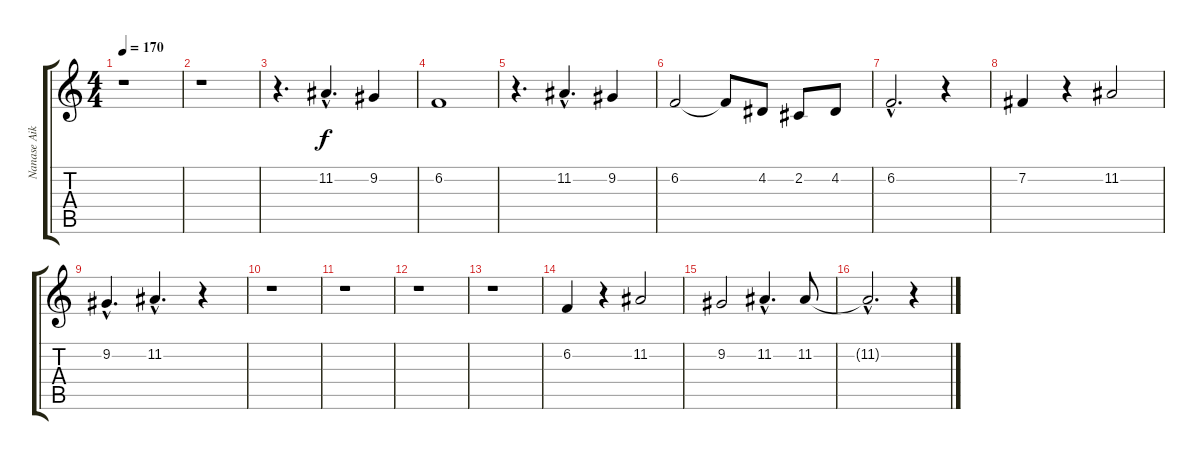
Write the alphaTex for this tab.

\track ("Nanase Aikawa (Back Vocal)" "Nanase Aik") {instrument clarinet}
\staff {score tabs}
\tuning (E4 B3 G3 D3 A2 E2) {hide}
\ts (4 4)
\tempo 170
\clef g2
\ks c
r.1{dy f} |
r.1 |
r.4{d} 11.2{hac}.4{d} 9.2.4 |
6.2.1 |
r.4{d} 11.2{hac}.4{d} 9.2.4 |
6.2.2 6.2{t}.8 4.2.8 2.2.8 4.2.8 |
6.2{hac}.2{d} r.4 |
7.2.4 r.4 11.2.2 |
9.2{hac}.4{d} 11.2{hac}.4{d} r.4 |
r.1 |
r.1 |
r.1 |
r.1 |
6.2.4 r.4 11.2.2 |
9.2.2 11.2{hac}.4{d} 11.2.8 |
11.2{hac t}.2{d} r.4
